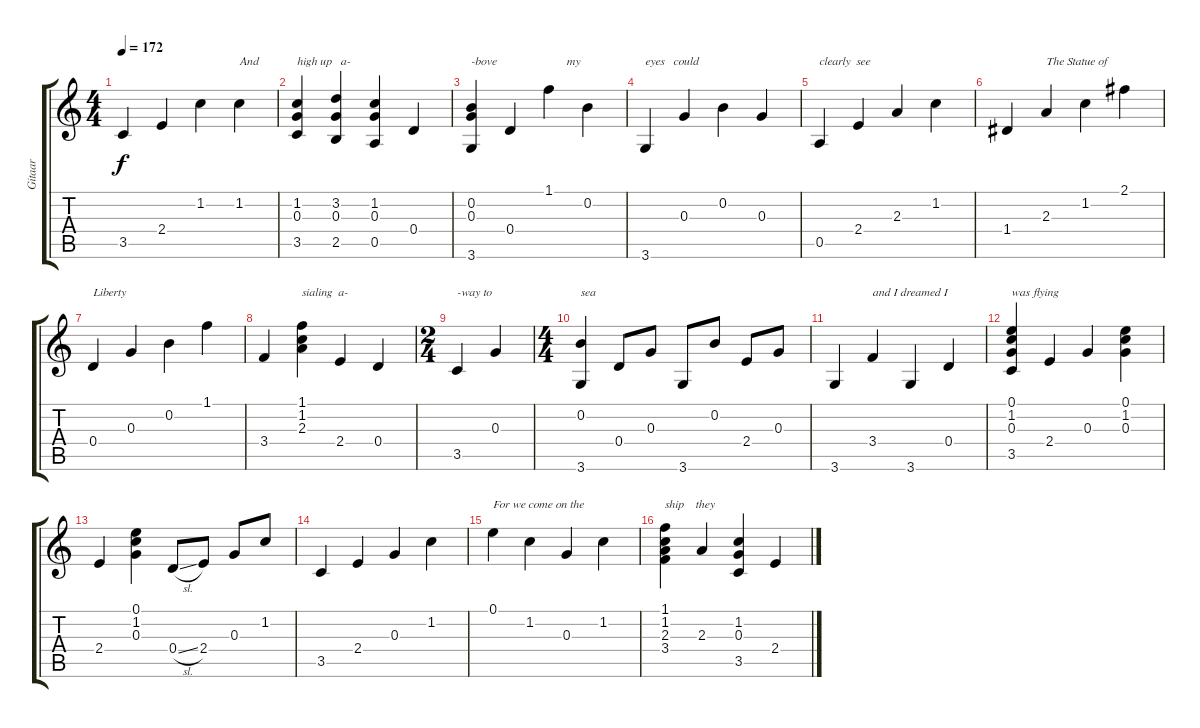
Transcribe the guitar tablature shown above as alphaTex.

\track ("Gitaar" "Gitaar") {instrument acousticguitarnylon}
\staff {score tabs}
\tuning (E4 B3 G3 D3 A2 E2) {hide}
\ts (4 4)
\tempo 172
\clef g2
\ks c
3.5.4{dy f} 2.4.4 1.2.4 1.2.4{txt "And"} |
(1.2 0.3 3.5).4{txt "high up   a-"} (3.2 0.3 2.5).4 (1.2 0.3 0.5).4 0.4.4 |
(0.2 0.3 3.6).4{txt "-bove"} 0.4.4 1.1.4{txt "      my"} 0.2.4 |
3.6.4{txt "eyes   could"} 0.3.4 0.2.4 0.3.4 |
0.5.4{txt "clearly  see"} 2.4.4 2.3.4 1.2.4 |
1.4.4 2.3.4{txt "The Statue of"} 1.2.4 2.1.4 |
0.4.4{txt "Liberty"} 0.3.4 0.2.4 1.1.4 |
3.4.4 (1.1 1.2 2.3).4{txt "sialing  a-"} 2.4.4 0.4.4 |
\ts (2 4)
3.5.4{txt "-way to"} 0.3.4 |
\ts (4 4)
(0.2 3.6).4{txt "sea"} 0.4.8 0.3.8 3.6.8 0.2.8 2.4.8 0.3.8 |
3.6.4 3.4.4{txt "and I dreamed I"} 3.6.4 0.4.4 |
(0.1 1.2 0.3 3.5).4{txt "was flying"} 2.4.4 0.3.4 (0.1 1.2 0.3).4 |
2.4.4 (0.1 1.2 0.3).4 0.4{sl}.8 2.4.8 0.3.8 1.2.8 |
3.5.4 2.4.4 0.3.4 1.2.4 |
0.1.4{txt "For we come on the"} 1.2.4 0.3.4 1.2.4 |
(1.1 1.2 2.3 3.4).4{txt "ship    they"} 2.3.4 (1.2 0.3 3.5).4 2.4.4
